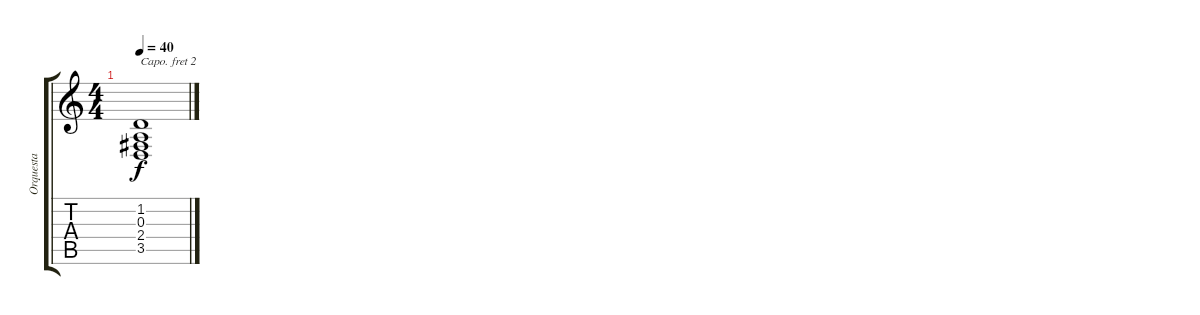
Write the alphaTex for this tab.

\track ("Orquesta" "Orquesta") {instrument stringensemble1}
\staff {score tabs}
\capo 2
\tuning (E4 B3 G3 D3 A2 E2) {hide}
\ts (4 4)
\tempo 40
\clef g2
\ks c
(1.2{t} 0.3{t} 2.4{t} 3.5{t}).1{dy f}
